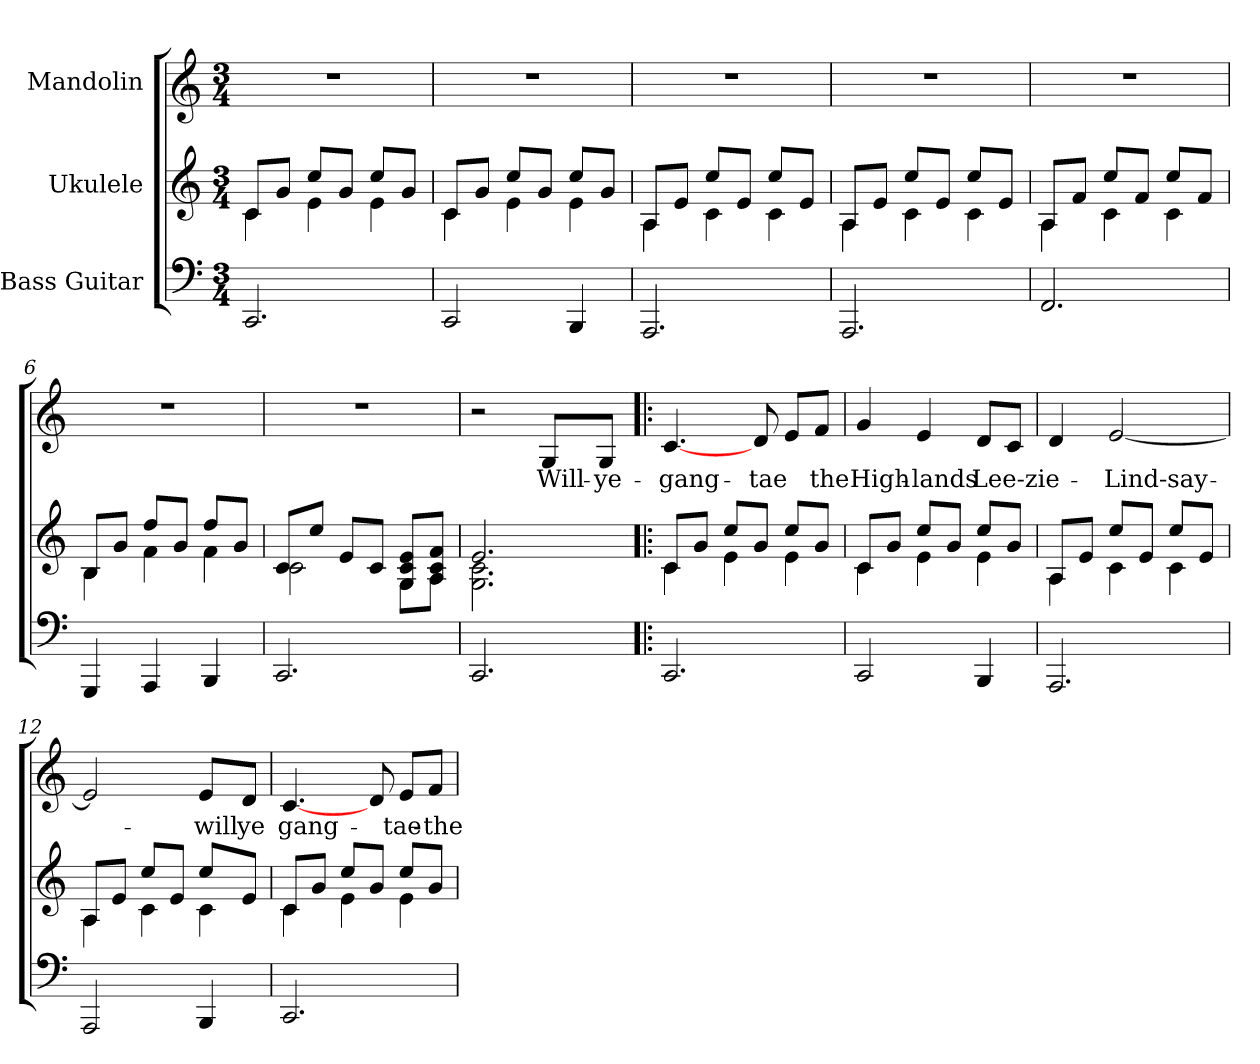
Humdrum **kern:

**kern	**kern	**kern	**text
*part3	*part2	*part1	*part1
*staff3	*staff2	*staff1	*staff1
*I"Bass Guitar	*I"Ukulele	*I"Mandolin	*
!!LO:PB:g=z
*stria4	*stria4	*	*
*	*	*clefG2	*
*	*	*ITrd7c12	*
*k[]	*k[]	*k[]	*
*C:	*C:	*C:	*
*M3/4	*M3/4	*M3/4	*
=1	=1	=1	=1
*	*^	*	*
!	!	!	!LO:N:vis=1	!
2.CCi/	8ci/L	4ci\	2.r	.
.	8gi/J	.	.	.
.	8cci/L	4ei\	.	.
.	8gi/J	.	.	.
.	8cci/L	4ei\	.	.
.	8gi/J	.	.	.
=2	=2	=2	=2	=2
!	!	!	!LO:N:vis=1	!
2CCi/	8ci/L	4ci\	2.r	.
.	8gi/J	.	.	.
.	8cci/L	4ei\	.	.
.	8gi/J	.	.	.
4BBBi/	8cci/L	4ei\	.	.
.	8gi/J	.	.	.
=3	=3	=3	=3	=3
!	!	!	!LO:N:vis=1	!
2.AAAi/	8Ai/L	4Ai\	2.r	.
.	8ei/J	.	.	.
.	8cci/L	4ci\	.	.
.	8ei/J	.	.	.
.	8cci/L	4ci\	.	.
.	8ei/J	.	.	.
=4	=4	=4	=4	=4
!	!	!	!LO:N:vis=1	!
2.AAAi/	8Ai/L	4Ai\	2.r	.
.	8ei/J	.	.	.
.	8cci/L	4ci\	.	.
.	8ei/J	.	.	.
.	8cci/L	4ci\	.	.
.	8ei/J	.	.	.
=5	=5	=5	=5	=5
!	!	!	!LO:N:vis=1	!
2.FFi/	8Ai/L	4Ai\	2.r	.
.	8fi/J	.	.	.
.	8cci/L	4ci\	.	.
.	8fi/J	.	.	.
.	8cci/L	4ci\	.	.
.	8fi/J	.	.	.
!!LO:LB:g=z
=6	=6	=6	=6	=6
!	!	!	!LO:N:vis=1	!
4GGGi/	8Bi/L	4Bi\	2.r	.
.	8gi/J	.	.	.
4AAAi/	8ddi/L	4fi\	.	.
.	8gi/J	.	.	.
4BBBi/	8ddi/L	4fi\	.	.
.	8gi/J	.	.	.
=7	=7	=7	=7	=7
!	!	!	!LO:N:vis=1	!
2.CCi/	8ci/L	2ci\	2.r	.
.	8cci/J	.	.	.
.	8ei/L	.	.	.
.	8ci/J	.	.	.
.	8Gi/ 8ci 8eiL	8Gi\L	.	.
.	8Ai/ 8ci 8fiJ	8Ai\J	.	.
=8	=8	=8	=8	=8
2.CCi/	2.ei/	2.Gi\ 2.ci	2r	.
!	!	!	!	!LO:LY:b:color=#000000
.	.	.	8GGi/L	Will-
!	!	!	!	!LO:LY:b:color=#000000
.	.	.	8GGi/J	-ye-
=9!|:	=9!|:	=9!|:	=9!|:	=9!|:
!	!	!	!	!LO:LY:b:color=#000000
2.CCi/	8ci/L	4ci\	[4.Ci/	-gang-
.	8gi/J	.	.	.
.	8cci/L	4ei\	.	.
!	!	!	!	!LO:LY:b:color=#000000
.	8gi/J	.	8Di/	-tae
.	8cci/L	4ei\	8Ei/L	.
!	!	!	!	!LO:LY:b:color=#000000
.	8gi/J	.	8Fi/J	the
=10	=10	=10	=10	=10
!	!	!	!	!LO:LY:b:color=#000000
2CCi/	8ci/L	4ci\	4Gi/	High-
.	8gi/J	.	.	.
!	!	!	!	!LO:LY:b:color=#000000
.	8cci/L	4ei\	4Ei/	-lands
.	8gi/J	.	.	.
!	!	!	!	!LO:LY:b:color=#000000
4BBBi/	8cci/L	4ei\	8Di/L	Lee-zie--
.	8gi/J	.	8Ci/J	.
!!LO:LB:g=z
=11	=11	=11	=11	=11
2.AAAi/	8Ai/L	4Ai\	4Di/	.
.	8ei/J	.	.	.
!	!	!	!	!LO:LY:b:color=#000000
.	8cci/L	4ci\	[2Ei/	-Lind-say--
.	8ei/J	.	.	.
.	8cci/L	4ci\	.	.
.	8ei/J	.	.	.
=12	=12	=12	=12	=12
2AAAi/	8Ai/L	4Ai\	2Ei/]	.
.	8ei/J	.	.	.
.	8cci/L	4ci\	.	.
.	8ei/J	.	.	.
!	!	!	!	!LO:LY:b:color=#000000
4BBBi/	8cci/L	4ci\	8Ei/L	-will
!	!	!	!	!LO:LY:b:color=#000000
.	8ei/J	.	8Di/J	ye
=13	=13	=13	=13	=13
!	!	!	!	!LO:LY:b:color=#000000
2.CCi/	8ci/L	4ci\	[4.Ci/	gang-
.	8gi/J	.	.	.
.	8cci/L	4ei\	.	.
.	8gi/J	.	8Di/	.
!	!	!	!	!LO:LY:b:color=#000000
.	8cci/L	4ei\	8Ei/L	-tae-
!	!	!	!	!LO:LY:b:color=#000000
.	8gi/J	.	8Fi/J	-the
*	*v	*v	*	*
=	=	=	=
*-	*-	*-	*-
